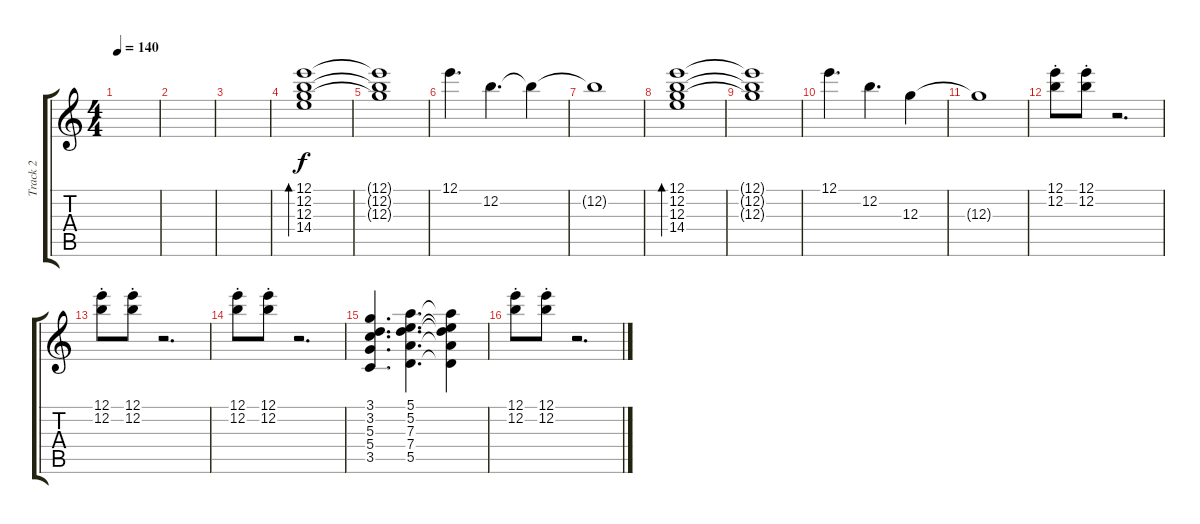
\track ("Track 2" "Track 2") {instrument distortionguitar}
\staff {score tabs}
\tuning (E4 B3 G3 D3 A2 E2) {hide}
\ts (4 4)
\tempo 140
\clef g2
\ks c
|
|
|
(12.1 12.2 12.3 14.4).1{bd 240} |
(12.1{t} 12.2{t} 12.3{t}).1 |
12.1.4{d} 12.2.4{d} 12.2{t}.4 |
12.2{t}.1 |
(12.1 12.2 12.3 14.4).1{bd 240} |
(12.1{t} 12.2{t} 12.3{t}).1 |
12.1.4{d} 12.2.4{d} 12.3.4 |
12.3{t}.1 |
(12.1 12.2{st}).8 (12.1 12.2{st}).8 r.2{d} |
(12.1 12.2{st}).8 (12.1 12.2{st}).8 r.2{d} |
(12.1 12.2{st}).8 (12.1 12.2{st}).8 r.2{d} |
(3.1 3.2 5.3 5.4 3.5).4{d} (5.1 5.2 7.3 7.4 5.5).4{d} (5.1{t} 5.2{t} 7.3{t} 7.4{t} 5.5{t}).4 |
(12.1 12.2{st}).8 (12.1 12.2{st}).8 r.2{d}
